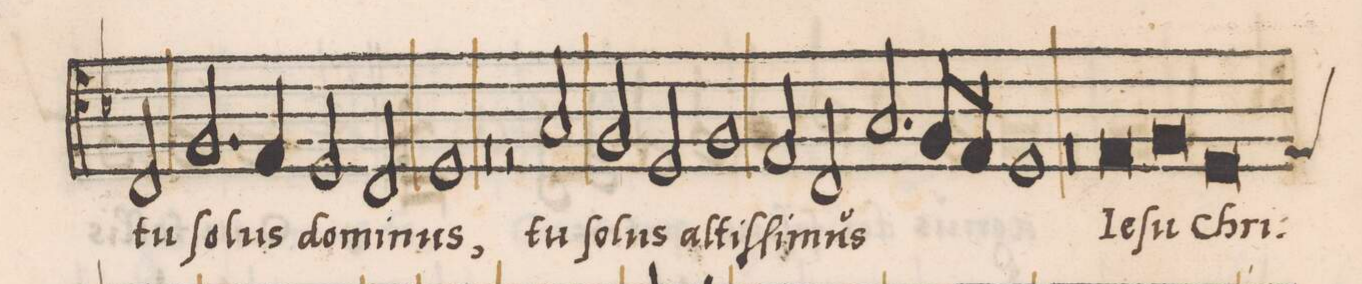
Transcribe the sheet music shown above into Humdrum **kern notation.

**kern	**text
*I"TENOR	*
*clefC4	*
*k[b-]	*
*met(C|)	*
*M2/1	*
2r	.
2C/	tu
2.F/	ſo-
4E/	-lus
=82	=82
2D/	do-
2C/	-mi-
1D	-nus,
=83	=83
0r	.
=84	=84
2r	.
2G/	tu
2F/	ſo-
2D/	-lus
=85	=85
1F	al-
2E/	-tiſ-
2C/	-ſi-
=86	=86
2.G/	-mus
8F/L	.
8E/J	.
1D	.
=87	=87
0r	.
=88	=88
*col	*
0E	Ie
=89	=89
0F	ſu
=90	=90
*custos:E	*
0D	Chri-
=91	=91
*-	*-
